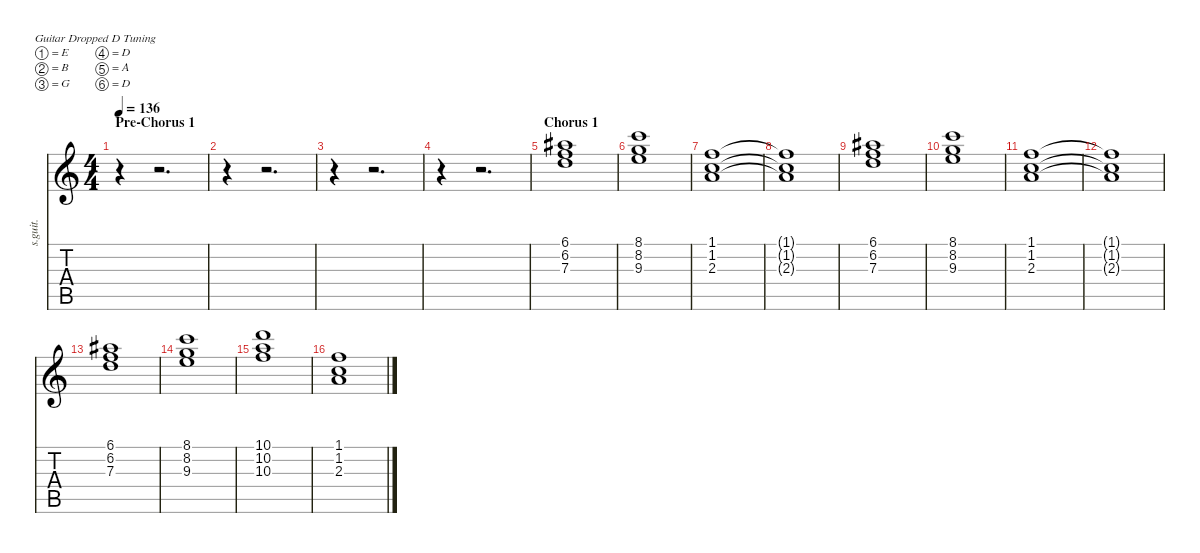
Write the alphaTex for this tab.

\defaultSystemsLayout 4
\hideDynamics
\bracketExtendMode nobrackets
\track ("(Synth)" "s.guit.") {instrument stringensemble1}
\staff {score tabs}
\tuning (E4 B3 G3 D3 A2 D2)
\displaytranspose 12
\ts (4 4)
\section ("" "Pre-Chorus 1")
\tempo 136
\clef g2
\ks c
r.4{dy f} r.2{d} |
r.4 r.2{d} |
r.4 r.2{d} |
r.4 r.2{d} |
\section ("" "Chorus 1")
(6.1{acc #} 6.2 7.3).1{lyrics (0 "") lyrics (1 "") lyrics (2 "") lyrics (3 "") lyrics (4 "")} |
(8.1 8.2 9.3).1{lyrics (0 "") lyrics (1 "") lyrics (2 "") lyrics (3 "") lyrics (4 "")} |
(1.1 1.2 2.3).1{lyrics (0 "") lyrics (1 "") lyrics (2 "") lyrics (3 "") lyrics (4 "")} |
(1.1{t} 1.2{t} 2.3{t}).1{lyrics (0 "") lyrics (1 "") lyrics (2 "") lyrics (3 "") lyrics (4 "")} |
(6.1{acc #} 6.2 7.3).1{lyrics (0 "") lyrics (1 "") lyrics (2 "") lyrics (3 "") lyrics (4 "")} |
(8.1 8.2 9.3).1{lyrics (0 "") lyrics (1 "") lyrics (2 "") lyrics (3 "") lyrics (4 "")} |
(1.1 1.2 2.3).1{lyrics (0 "") lyrics (1 "") lyrics (2 "") lyrics (3 "") lyrics (4 "")} |
(1.1{t} 1.2{t} 2.3{t}).1{lyrics (0 "") lyrics (1 "") lyrics (2 "") lyrics (3 "") lyrics (4 "")} |
(6.1{acc #} 6.2 7.3).1{lyrics (0 "") lyrics (1 "") lyrics (2 "") lyrics (3 "") lyrics (4 "")} |
(8.1 8.2 9.3).1{lyrics (0 "") lyrics (1 "") lyrics (2 "") lyrics (3 "") lyrics (4 "")} |
(10.1 10.2 10.3).1{lyrics (0 "") lyrics (1 "") lyrics (2 "") lyrics (3 "") lyrics (4 "")} |
(1.1 1.2 2.3).1{lyrics (0 "") lyrics (1 "") lyrics (2 "") lyrics (3 "") lyrics (4 "")}
